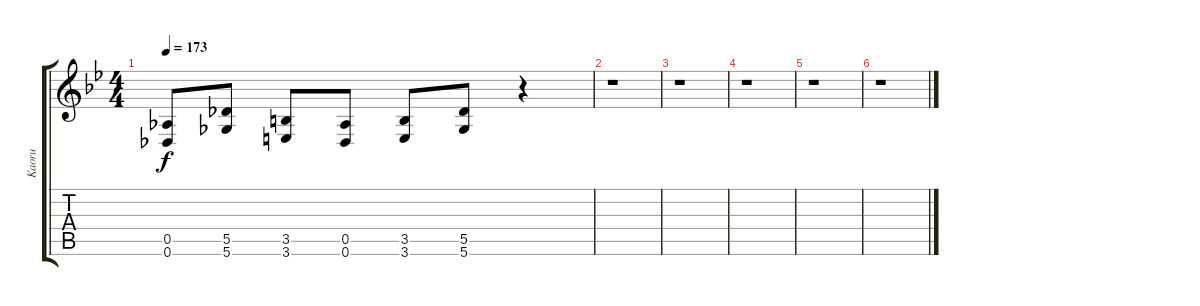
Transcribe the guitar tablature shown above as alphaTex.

\track ("Kaoru" "Kaoru") {instrument overdrivenguitar}
\staff {score tabs}
\tuning (Eb4 Bb3 Gb3 Db3 Ab2 Db2) {hide}
\ts (4 4)
\tempo 173
\clef g2
\ks bb
(0.5 0.6).8{dy f} (5.5 5.6).8 (3.5 3.6).8 (0.5 0.6).8 (3.5 3.6).8 (5.5 5.6).8 r.4 |
r.1 |
r.1 |
r.1 |
r.1 |
r.1
